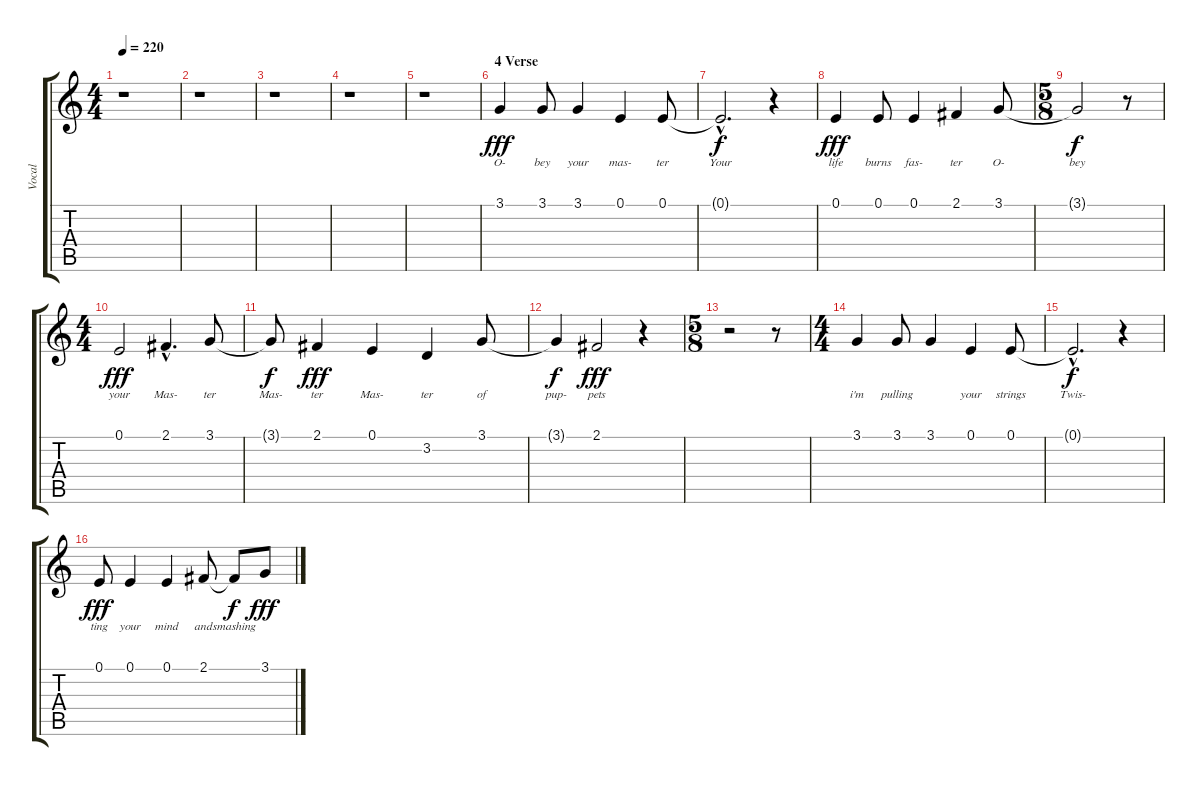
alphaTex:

\track ("Vocal" "Vocal") {instrument lead6voice}
\staff {score tabs}
\tuning (E4 B3 G3 D3 A2 E2) {hide}
\ts (4 4)
\tempo 220
\clef g2
\ks c
r.1{dy fff} |
r.1 |
r.1 |
r.1 |
r.1 |
\section ("" "4 Verse")
3.1.4{lyrics (0 "O-") lyrics (1 "") lyrics (2 "") lyrics (3 "") lyrics (4 "")} 3.1.8{lyrics (0 "bey") lyrics (1 "") lyrics (2 "") lyrics (3 "") lyrics (4 "")} 3.1.4{lyrics (0 "your") lyrics (1 "") lyrics (2 "") lyrics (3 "") lyrics (4 "")} 0.1.4{lyrics (0 "mas-") lyrics (1 "") lyrics (2 "") lyrics (3 "") lyrics (4 "")} 0.1.8{lyrics (0 "ter") lyrics (1 "") lyrics (2 "") lyrics (3 "") lyrics (4 "")} |
0.1{hac t}.2{d lyrics (0 "Your") lyrics (1 "") lyrics (2 "") lyrics (3 "") lyrics (4 "") dy f} r.4 |
0.1.4{lyrics (0 "life") lyrics (1 "") lyrics (2 "") lyrics (3 "") lyrics (4 "") dy fff} 0.1.8{lyrics (0 "burns") lyrics (1 "") lyrics (2 "") lyrics (3 "") lyrics (4 "")} 0.1.4{lyrics (0 "fas-") lyrics (1 "") lyrics (2 "") lyrics (3 "") lyrics (4 "")} 2.1.4{lyrics (0 "ter") lyrics (1 "") lyrics (2 "") lyrics (3 "") lyrics (4 "")} 3.1.8{lyrics (0 "O-") lyrics (1 "") lyrics (2 "") lyrics (3 "") lyrics (4 "")} |
\ts (5 8)
3.1{t}.2{lyrics (0 "bey") lyrics (1 "") lyrics (2 "") lyrics (3 "") lyrics (4 "") dy f} r.8 |
\ts (4 4)
0.1.2{lyrics (0 "your") lyrics (1 "") lyrics (2 "") lyrics (3 "") lyrics (4 "") dy fff} 2.1{hac}.4{d lyrics (0 "Mas-") lyrics (1 "") lyrics (2 "") lyrics (3 "") lyrics (4 "")} 3.1.8{lyrics (0 "ter") lyrics (1 "") lyrics (2 "") lyrics (3 "") lyrics (4 "")} |
3.1{t}.8{lyrics (0 "Mas-") lyrics (1 "") lyrics (2 "") lyrics (3 "") lyrics (4 "") dy f} 2.1.4{lyrics (0 "ter") lyrics (1 "") lyrics (2 "") lyrics (3 "") lyrics (4 "") dy fff} 0.1.4{lyrics (0 "Mas-") lyrics (1 "") lyrics (2 "") lyrics (3 "") lyrics (4 "")} 3.2.4{lyrics (0 "ter") lyrics (1 "") lyrics (2 "") lyrics (3 "") lyrics (4 "")} 3.1.8{lyrics (0 "of") lyrics (1 "") lyrics (2 "") lyrics (3 "") lyrics (4 "")} |
3.1{t}.4{lyrics (0 "pup-") lyrics (1 "") lyrics (2 "") lyrics (3 "") lyrics (4 "") dy f} 2.1.2{lyrics (0 "pets") lyrics (1 "") lyrics (2 "") lyrics (3 "") lyrics (4 "") dy fff} r.4 |
\ts (5 8)
r.2 r.8 |
\ts (4 4)
3.1.4{lyrics (0 "i'm") lyrics (1 "") lyrics (2 "") lyrics (3 "") lyrics (4 "")} 3.1.8{lyrics (0 "pulling") lyrics (1 "") lyrics (2 "") lyrics (3 "") lyrics (4 "")} 3.1.4{lyrics (0 "") lyrics (1 "") lyrics (2 "") lyrics (3 "") lyrics (4 "")} 0.1.4{lyrics (0 "your") lyrics (1 "") lyrics (2 "") lyrics (3 "") lyrics (4 "")} 0.1.8{lyrics (0 "strings") lyrics (1 "") lyrics (2 "") lyrics (3 "") lyrics (4 "")} |
0.1{hac t}.2{d lyrics (0 "Twis-") lyrics (1 "") lyrics (2 "") lyrics (3 "") lyrics (4 "") dy f} r.4 |
0.1.8{lyrics (0 "ting") lyrics (1 "") lyrics (2 "") lyrics (3 "") lyrics (4 "") dy fff} 0.1.4{lyrics (0 "your") lyrics (1 "") lyrics (2 "") lyrics (3 "") lyrics (4 "")} 0.1.4{lyrics (0 "mind") lyrics (1 "") lyrics (2 "") lyrics (3 "") lyrics (4 "")} 2.1.8{lyrics (0 "and") lyrics (1 "") lyrics (2 "") lyrics (3 "") lyrics (4 "")} 2.1{t}.8{lyrics (0 "smashing") lyrics (1 "") lyrics (2 "") lyrics (3 "") lyrics (4 "") dy f} 3.1.8{lyrics (0 "") lyrics (1 "") lyrics (2 "") lyrics (3 "") lyrics (4 "") dy fff}
